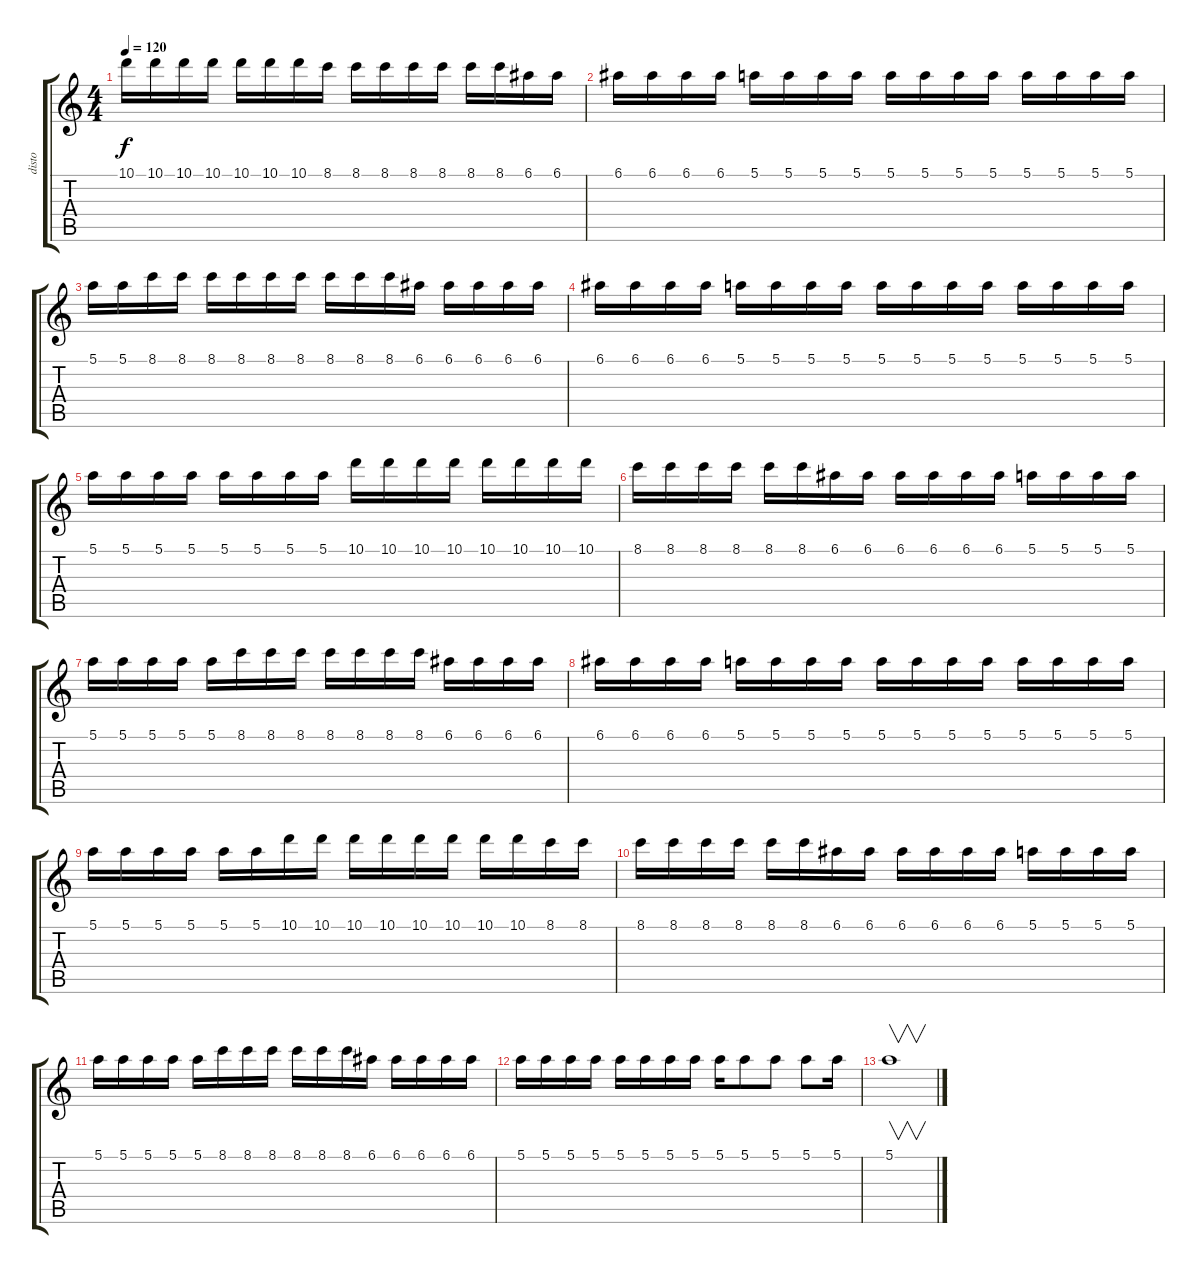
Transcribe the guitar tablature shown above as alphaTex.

\track ("disto" "disto") {instrument distortionguitar}
\staff {score tabs}
\tuning (E4 B3 G3 D3 A2 E2) {hide}
\ts (4 4)
\tempo 120
\clef g2
\ks c
10.1.16{dy f} 10.1.16 10.1.16 10.1.16 10.1.16 10.1.16 10.1.16 8.1.16 8.1.16 8.1.16 8.1.16 8.1.16 8.1.16 8.1.16 6.1.16 6.1.16 |
6.1.16 6.1.16 6.1.16 6.1.16 5.1.16 5.1.16 5.1.16 5.1.16 5.1.16 5.1.16 5.1.16 5.1.16 5.1.16 5.1.16 5.1.16 5.1.16 |
5.1.16 5.1.16 8.1.16 8.1.16 8.1.16 8.1.16 8.1.16 8.1.16 8.1.16 8.1.16 8.1.16 6.1.16 6.1.16 6.1.16 6.1.16 6.1.16 |
6.1.16 6.1.16 6.1.16 6.1.16 5.1.16 5.1.16 5.1.16 5.1.16 5.1.16 5.1.16 5.1.16 5.1.16 5.1.16 5.1.16 5.1.16 5.1.16 |
5.1.16 5.1.16 5.1.16 5.1.16 5.1.16 5.1.16 5.1.16 5.1.16 10.1.16 10.1.16 10.1.16 10.1.16 10.1.16 10.1.16 10.1.16 10.1.16 |
8.1.16 8.1.16 8.1.16 8.1.16 8.1.16 8.1.16 6.1.16 6.1.16 6.1.16 6.1.16 6.1.16 6.1.16 5.1.16 5.1.16 5.1.16 5.1.16 |
5.1.16 5.1.16 5.1.16 5.1.16 5.1.16 8.1.16 8.1.16 8.1.16 8.1.16 8.1.16 8.1.16 8.1.16 6.1.16 6.1.16 6.1.16 6.1.16 |
6.1.16 6.1.16 6.1.16 6.1.16 5.1.16 5.1.16 5.1.16 5.1.16 5.1.16 5.1.16 5.1.16 5.1.16 5.1.16 5.1.16 5.1.16 5.1.16 |
5.1.16 5.1.16 5.1.16 5.1.16 5.1.16 5.1.16 10.1.16 10.1.16 10.1.16 10.1.16 10.1.16 10.1.16 10.1.16 10.1.16 8.1.16 8.1.16 |
8.1.16 8.1.16 8.1.16 8.1.16 8.1.16 8.1.16 6.1.16 6.1.16 6.1.16 6.1.16 6.1.16 6.1.16 5.1.16 5.1.16 5.1.16 5.1.16 |
5.1.16 5.1.16 5.1.16 5.1.16 5.1.16 8.1.16 8.1.16 8.1.16 8.1.16 8.1.16 8.1.16 6.1.16 6.1.16 6.1.16 6.1.16 6.1.16 |
5.1.16 5.1.16 5.1.16 5.1.16 5.1.16 5.1.16 5.1.16 5.1.16 5.1.16 5.1.8 5.1.8 5.1.8 5.1.16 |
5.1.1{v}
